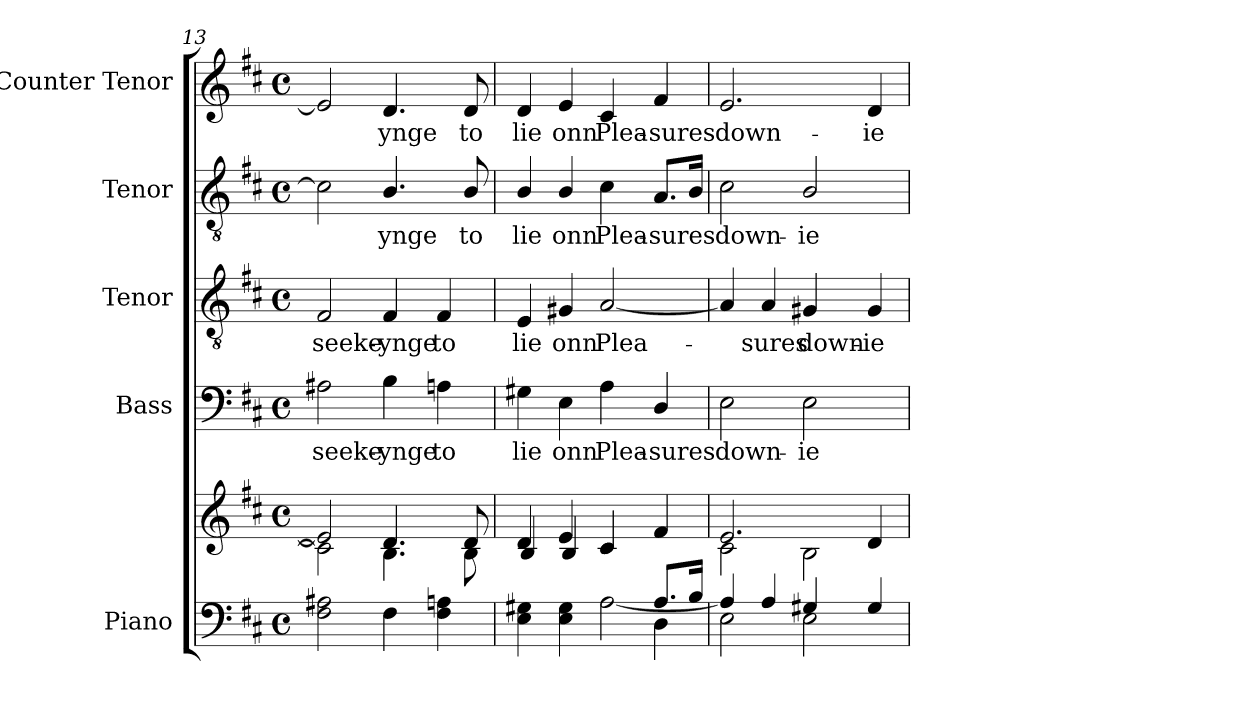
**kern	**kern	**kern	**text	**kern	**text	**kern	**text	**kern	**text
*part5	*part5	*part4	*part4	*part3	*part3	*part2	*part2	*part1	*part1
*staff6	*staff5	*staff4	*staff4	*staff3	*staff3	*staff2	*staff2	*staff1	*staff1
*I"Piano	*	*I"Bass	*	*I"Tenor	*	*I"Tenor	*	*I"Counter Tenor	*
*I'Pno.	*	*I'B.	*	*I'T.	*	*I'T.	*	*	*
*clefF4	*clefG2	*clefF4	*	*clefGv2	*	*clefGv2	*	*clefG2	*
*	*	*	*	*ITrd7c12	*	*ITrd7c12	*	*	*
*k[f#c#]	*k[f#c#]	*k[f#c#]	*	*k[f#c#]	*	*k[f#c#]	*	*k[f#c#]	*
*D:	*D:	*D:	*	*D:	*	*D:	*	*D:	*
*M4/4	*M4/4	*M4/4	*	*M4/4	*	*M4/4	*	*M4/4	*
*met(c)	*met(c)	*met(c)	*	*met(c)	*	*met(c)	*	*met(c)	*
=13	=13	=13	=13	=13	=13	=13	=13	=13	=13
*^	*^	*	*	*	*	*	*	*	*
!	!	!	!	!	!LO:LY:b:color=#000000	!	!	!	!	!	!
!	!	!	!	!	!	!	!LO:LY:b:color=#000000	!	!	!	!
2F#i\ 2A#Xi	2ryy	2ei/]	2c#i\]	2A#Xi\	seeke-	2FF#i/	seeke-	2C#i\]	.	2ei/]	.
!	!	!	!	!	!LO:LY:b:color=#000000	!	!	!	!	!	!
!	!	!	!	!	!	!	!LO:LY:b:color=#000000	!	!	!	!
!	!	!	!	!	!	!	!	!	!LO:LY:b:color=#000000	!	!
!	!	!	!	!	!	!	!	!	!	!	!LO:LY:b:color=#000000
4F#i\	4ryy	4.di/	4.Bi\	4Bi\	-ynge	4FF#i/	-ynge	4.BBi/	-ynge	4.di/	-ynge
!	!	!	!	!	!LO:LY:b:color=#000000	!	!	!	!	!	!
!	!	!	!	!	!	!	!LO:LY:b:color=#000000	!	!	!	!
4F#i\ 4Ani	4ryy	.	.	4Ani\	to	4FF#i/	to	.	.	.	.
!	!	!	!	!	!	!	!	!	!LO:LY:b:color=#000000	!	!
!	!	!	!	!	!	!	!	!	!	!	!LO:LY:b:color=#000000
.	.	8di/	8Bi\	.	.	.	.	8BBi/	to	8di/	to
=14	=14	=14	=14	=14	=14	=14	=14	=14	=14	=14	=14
*	*^	*	*	*	*	*	*	*	*	*	*
!	!	!	!	!	!	!LO:LY:b:color=#000000	!	!	!	!	!	!
!	!	!	!	!	!	!	!	!LO:LY:b:color=#000000	!	!	!	!
!	!	!	!	!	!	!	!	!	!	!LO:LY:b:color=#000000	!	!
!	!	!	!	!	!	!	!	!	!	!	!	!LO:LY:b:color=#000000
2.ryy	4Ei\ 4G#Xi	4ryy	4di/	4Bi/	4G#Xi\	lie	4EEi/	lie	4BBi/	lie	4di/	lie
!	!	!	!	!	!	!LO:LY:b:color=#000000	!	!	!	!	!	!
!	!	!	!	!	!	!	!	!LO:LY:b:color=#000000	!	!	!	!
!	!	!	!	!	!	!	!	!	!	!LO:LY:b:color=#000000	!	!
!	!	!	!	!	!	!	!	!	!	!	!	!LO:LY:b:color=#000000
.	4ryy	4Ei\ 4G#i	4ei/	4Bi/	4Ei\	onn	4GG#Xi/	onn	4BBi/	onn	4ei/	onn
!	!	!	!	!	!	!LO:LY:b:color=#000000	!	!	!	!	!	!
!	!	!	!	!	!	!	!	!LO:LY:b:color=#000000	!	!	!	!
!	!	!	!	!	!	!	!	!	!	!LO:LY:b:color=#000000	!	!
!	!	!	!	!	!	!	!	!	!	!	!	!LO:LY:b:color=#000000
.	[2Ai\	4ryy	4c#i/	4c#i/	4Ai\	Plea-	[2AAi/	Plea-	4C#i\	Plea-	4c#i/	Plea-
!	!	!	!	!	!	!LO:LY:b:color=#000000	!	!	!	!	!	!
!	!	!	!	!	!	!	!	!	!	!LO:LY:b:color=#000000	!	!
!	!	!	!	!	!	!	!	!	!	!	!	!LO:LY:b:color=#000000
8.Ai/L	.	4Di\	4f#i/	4ryy	4Di/	-sures	.	.	8.AAi/L	-sures	4f#i/	-sures
16Bi/Jk	.	.	.	.	.	.	.	.	16BBi/Jk	.	.	.
*	*v	*v	*	*	*	*	*	*	*	*	*	*
=15	=15	=15	=15	=15	=15	=15	=15	=15	=15	=15	=15
!	!	!	!	!	!LO:LY:b:color=#000000	!	!	!	!	!	!
!	!	!	!	!	!	!	!	!	!LO:LY:b:color=#000000	!	!
!	!	!	!	!	!	!	!	!	!	!	!LO:LY:b:color=#000000
4Ai/]	2Ei\	2.ei/	2c#i\	2Ei\	down-	4AAi/]	.	2C#i\	down-	2.ei/	down-
!	!	!	!	!	!	!	!LO:LY:b:color=#000000	!	!	!	!
4Ai/	.	.	.	.	.	4AAi/	-sures	.	.	.	.
!	!	!	!	!	!LO:LY:b:color=#000000	!	!	!	!	!	!
!	!	!	!	!	!	!	!LO:LY:b:color=#000000	!	!	!	!
!	!	!	!	!	!	!	!	!	!LO:LY:b:color=#000000	!	!
4G#Xi/	2Ei\	.	2Bi\	2Ei\	-ie	4GG#Xi/	down-	2BBi/	-ie	.	.
!	!	!	!	!	!	!	!LO:LY:b:color=#000000	!	!	!	!
!	!	!	!	!	!	!	!	!	!	!	!LO:LY:b:color=#000000
4G#i/	.	4di/	.	.	.	4GG#i/	-ie	.	.	4di/	-ie
*v	*v	*	*	*	*	*	*	*	*	*	*
*	*v	*v	*	*	*	*	*	*	*	*
=	=	=	=	=	=	=	=	=	=
*-	*-	*-	*-	*-	*-	*-	*-	*-	*-
